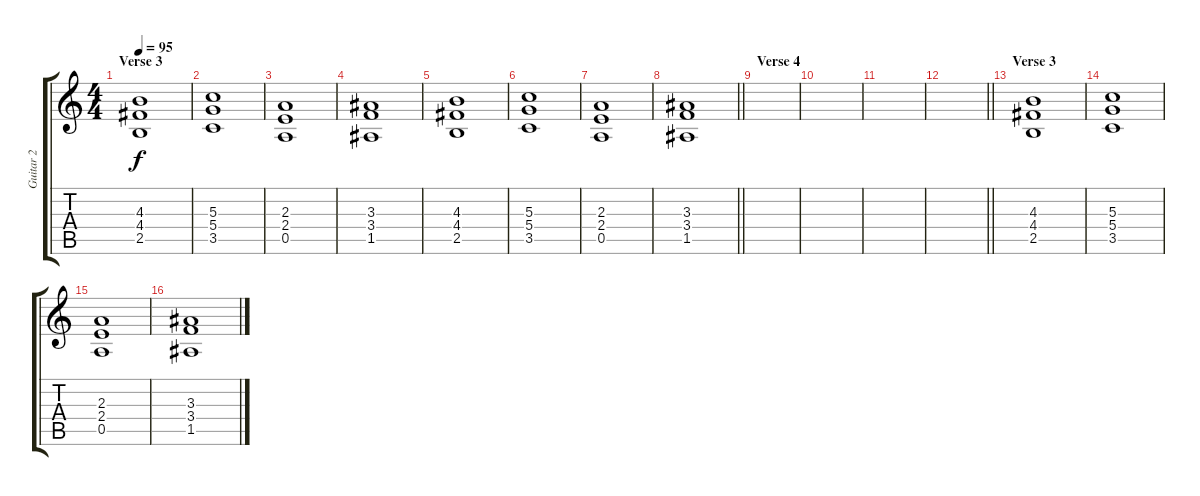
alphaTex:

\track ("Guitar 2" "Guitar 2") {instrument distortionguitar}
\staff {score tabs}
\tuning (E4 B3 G3 D3 A2 E2) {hide}
\ts (4 4)
\section ("" "Verse 3")
\tempo 95
\clef g2
\ks c
(4.3 4.4 2.5).1{dy f} |
(5.3 5.4 3.5).1 |
(2.3 2.4 0.5).1 |
(3.3 3.4 1.5).1 |
(4.3 4.4 2.5).1 |
(5.3 5.4 3.5).1 |
(2.3 2.4 0.5).1 |
\barLineRight lightlight
(3.3 3.4 1.5).1 |
\section ("" "Verse 4")
|
|
|
\barLineRight lightlight
|
\section ("" "Verse 3")
(4.3 4.4 2.5).1 |
(5.3 5.4 3.5).1 |
(2.3 2.4 0.5).1 |
(3.3 3.4 1.5).1
